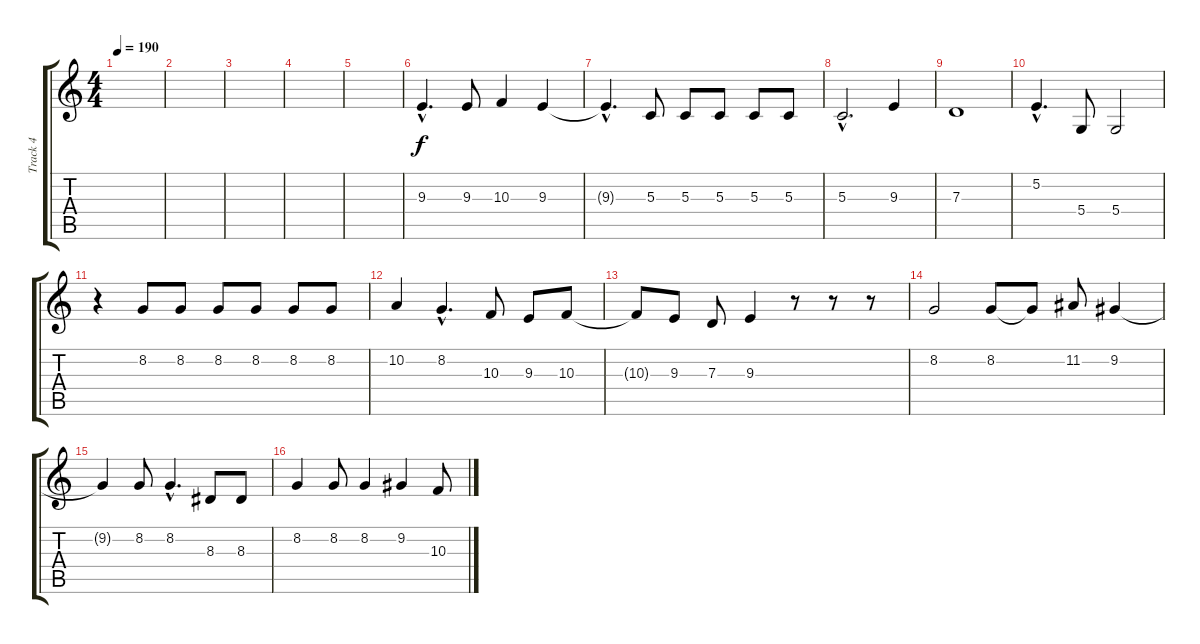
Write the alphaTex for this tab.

\track ("Track 4" "Track 4") {instrument sitar}
\staff {score tabs}
\tuning (E4 B3 G3 D3 A2 E2) {hide}
\ts (4 4)
\tempo 190
\clef g2
\ks c
|
|
|
|
|
9.3{hac}.4{d} 9.3.8 10.3.4 9.3.4 |
9.3{hac t}.4{d} 5.3.8 5.3.8 5.3.8 5.3.8 5.3.8 |
5.3{hac}.2{d} 9.3.4 |
7.3.1 |
5.2{hac}.4{d} 5.4.8 5.4.2 |
r.4 8.2.8 8.2.8 8.2.8 8.2.8 8.2.8 8.2.8 |
10.2.4 8.2{hac}.4{d} 10.3.8 9.3.8 10.3.8 |
10.3{t}.8 9.3.8 7.3.8 9.3.4 r.8 r.8 r.8 |
8.2.2 8.2.8 8.2{t}.8 11.2.8 9.2.4 |
9.2{t}.4 8.2.8 8.2{hac}.4{d} 8.3.8 8.3.8 |
8.2.4 8.2.8 8.2.4 9.2.4 10.3.8
